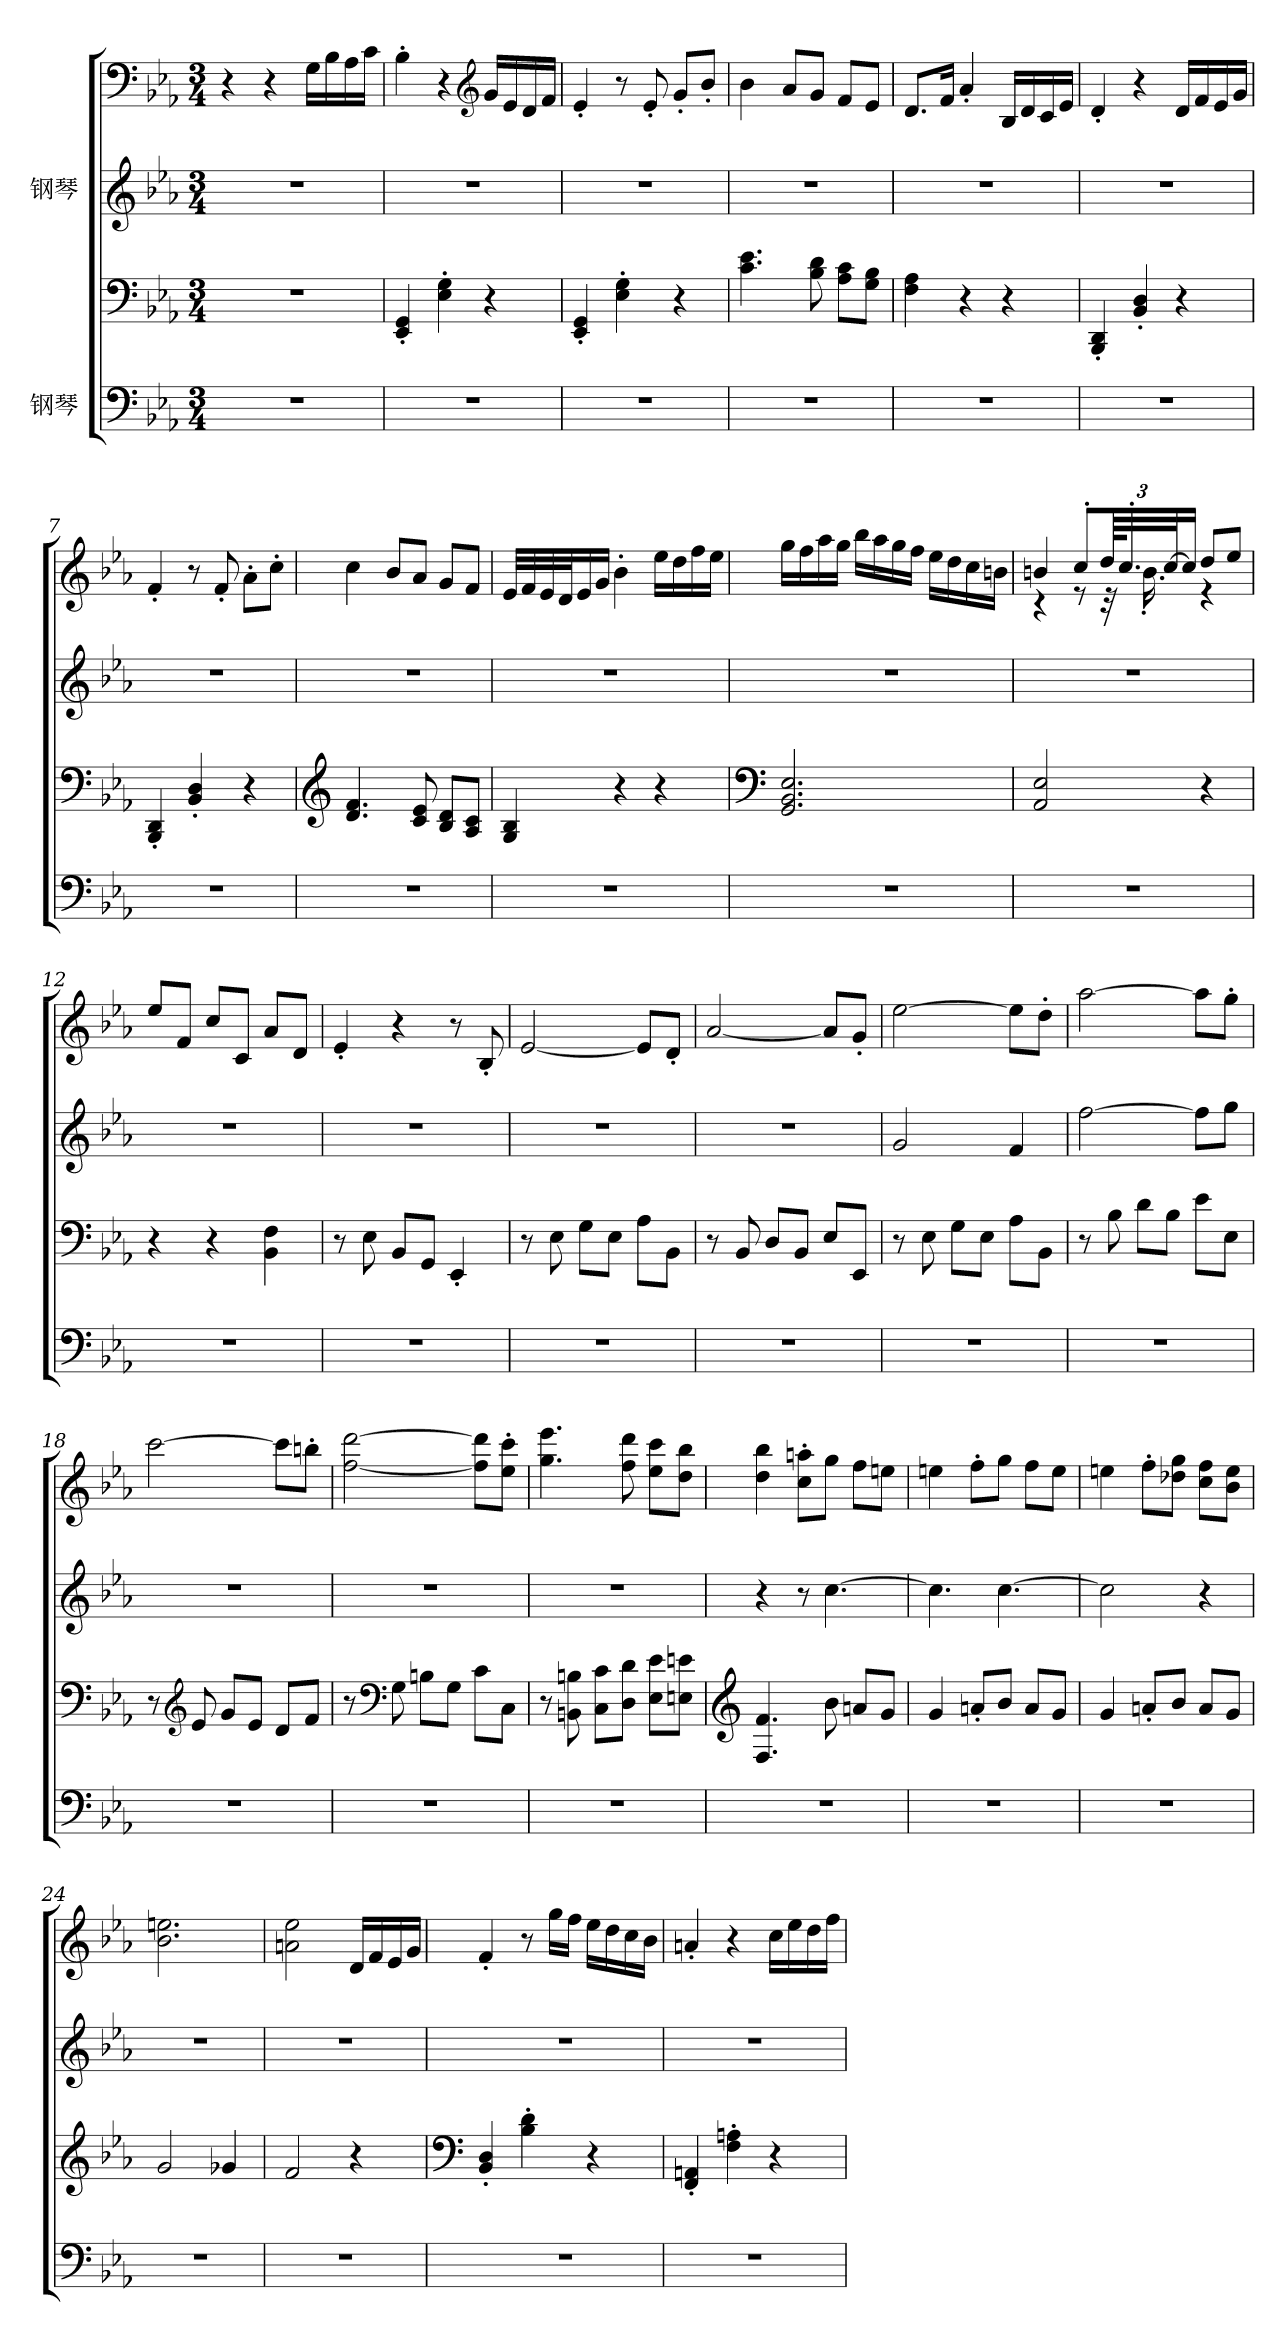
**kern	**kern	**kern	**kern
*part2	*part2	*part1	*part1
*staff4	*staff3	*staff2	*staff1
*I"钢琴	*	*I"钢琴	*
*clefF4	*clefF4	*clefG2	*clefF4
*k[b-e-a-]	*k[b-e-a-]	*k[b-e-a-]	*k[b-e-a-]
*M3/4	*M3/4	*M3/4	*M3/4
*MM135	*MM135	*MM135	*MM135
=1	=1	=1	=1
2.r	2.r	2.r	4r
.	.	.	4r
.	.	.	16G\LL
.	.	.	16B-\
.	.	.	16A-\
.	.	.	16c\JJ
=2	=2	=2	=2
2.r	4EE-/' 4GG/'	2.r	4B-'\
.	4E-\' 4G\'	.	4r
*	*	*	*clefG2
.	4r	.	16g/LL
.	.	.	16e-/
.	.	.	16d/
.	.	.	16f/JJ
=3	=3	=3	=3
2.r	4EE-/' 4GG/'	2.r	4e-'/
.	4E-\' 4G\'	.	8r
.	.	.	8e-'/
.	4r	.	8g'/L
.	.	.	8b-'/J
=4	=4	=4	=4
2.r	4.c\ 4.e-\	2.r	4b-\
.	.	.	8a-/L
.	8B-\ 8d\	.	8g/J
.	8A-\ 8c\L	.	8f/L
.	8G\ 8B-\J	.	8e-/J
=5	=5	=5	=5
2.r	4F\ 4A-\	2.r	8.d/L
.	.	.	16f/Jk
.	4r	.	4a-'/
.	4r	.	16B-/LL
.	.	.	16d/
.	.	.	16c/
.	.	.	16e-/JJ
!!LO:LB:g=z
=6	=6	=6	=6
2.r	4BBB-/' 4DD/'	2.r	4d'/
.	4BB-/' 4D/'	.	4r
.	4r	.	16d/LL
.	.	.	16f/
.	.	.	16e-/
.	.	.	16g/JJ
=7	=7	=7	=7
2.r	4BBB-/' 4DD/'	2.r	4f'/
.	4BB-/' 4D/'	.	8r
.	.	.	8f'/
.	4r	.	8a-'\L
.	.	.	8cc'\J
=8	=8	=8	=8
*	*clefG2	*	*
2.r	4.d/ 4.f/	2.r	4cc\
.	.	.	8b-/L
.	8c/ 8e-/	.	8a-/J
.	8B-/ 8d/L	.	8g/L
.	8A-/ 8c/J	.	8f/J
=9	=9	=9	=9
2.r	4G/ 4B-/	2.r	32e-/LLL
.	.	.	32f/
.	.	.	32e-/
.	.	.	32d/J
.	.	.	16e-/
.	.	.	16g/JJ
.	4r	.	4b-'\
.	4r	.	16ee-\LL
.	.	.	16dd\
.	.	.	16ff\
.	.	.	16ee-\JJ
!!LO:LB:g=z
=10	=10	=10	=10
*	*clefF4	*	*
2.r	2.GG/ 2.BB-/ 2.E-/	2.r	16gg\LL
.	.	.	16ff\
.	.	.	16aa-\
.	.	.	16gg\JJ
.	.	.	16bb-\LL
.	.	.	16aa-\
.	.	.	16gg\
.	.	.	16ff\JJ
.	.	.	16ee-\LL
.	.	.	16dd\
.	.	.	16cc\
.	.	.	16bn\JJ
=11	=11	=11	=11
*	*	*	*^
2.r	2AA-/ 2E-/	2.r	4bn/	4r
.	.	.	8cc'/L	8r
*	*	*	*Xbrackettup	*
.	.	.	96dd/KLL	32r
.	.	.	48.cc'/	.
.	.	.	.	16.b'\
.	.	.	[48cc/J	.
.	.	.	16cc/JJ]	.
.	4r	.	8dd/L	4r
.	.	.	8ee-/J	.
*	*	*	*v	*v
=12	=12	=12	=12
2.r	4r	2.r	8ee-/L
.	.	.	8f/J
.	4r	.	8cc/L
.	.	.	8c/J
.	4BB-\ 4F\	.	8a-/L
.	.	.	8d/J
=13	=13	=13	=13
2.r	8r	2.r	4e-'/
.	8E-\	.	.
.	8BB-/L	.	4r
.	8GG/J	.	.
.	4EE-'/	.	8r
.	.	.	8B-'/
!!LO:PB:g=z
=14	=14	=14	=14
2.r	8r	2.r	[2e-/
.	8E-\	.	.
.	8G\L	.	.
.	8E-\J	.	.
.	8A-\L	.	8e-/L]
.	8BB-\J	.	8d'/J
=15	=15	=15	=15
2.r	8r	2.r	[2a-/
.	8BB-/	.	.
.	8D/L	.	.
.	8BB-/J	.	.
.	8E-/L	.	8a-/L]
.	8EE-/J	.	8g'/J
=16	=16	=16	=16
2.r	8r	2g/	[2ee-\
.	8E-\	.	.
.	8G\L	.	.
.	8E-\J	.	.
.	8A-\L	4f/	8ee-\L]
.	8BB-\J	.	8dd'\J
=17	=17	=17	=17
2.r	8r	[2ff\	[2aa-\
.	8B-\	.	.
.	8d\L	.	.
.	8B-\J	.	.
.	8e-\L	8ff\L]	8aa-\L]
.	8E-\J	8gg\J	8gg'\J
=18	=18	=18	=18
2.r	8r	2.r	[2ccc\
*	*clefG2	*	*
.	8e-/	.	.
.	8g/L	.	.
.	8e-/J	.	.
.	8d/L	.	8ccc\L]
.	8f/J	.	8bbn'\J
!!LO:LB:g=z
=19	=19	=19	=19
2.r	8r	2.r	[2ff\ [2ddd\
*	*clefF4	*	*
.	8G\	.	.
.	8Bn\L	.	.
.	8G\J	.	.
.	8c\L	.	8ff\] 8ddd\]L
.	8C\J	.	8ee-\' 8ccc\'J
=20	=20	=20	=20
2.r	8r	2.r	4.gg\ 4.eee-\
.	8BBn\ 8Bn\	.	.
.	8C\ 8c\L	.	.
.	8D\ 8d\J	.	8ff\ 8ddd\
.	8E-\ 8e-\L	.	8ee-\ 8ccc\L
.	8En\ 8en\J	.	8dd\ 8bb-\J
=21	=21	=21	=21
*	*clefG2	*	*
2.r	4.F/ 4.f/	4r	4dd\ 4bb-\
.	.	8r	8cc\' 8aan\'L
.	8b-\	[4.cc\	8gg\J
.	8an/L	.	8ff\L
.	8g/J	.	8een\J
=22	=22	=22	=22
2.r	4g/	4.cc\]	4een\
.	8an'/L	.	8ff'\L
.	8b-/J	[4.cc\	8gg\J
.	8a/L	.	8ff\L
.	8g/J	.	8ee\J
=23	=23	=23	=23
2.r	4g/	2cc\]	4een\
.	8an'/L	.	8ff'\L
.	8b-/J	.	8dd-X\ 8gg\J
.	8a/L	4r	8cc\ 8ff\L
.	8g/J	.	8b-\ 8ee\J
!!LO:LB:g=z
=24	=24	=24	=24
2.r	2g/	2.r	2.b-\ 2.een\
.	4g-X/	.	.
=25	=25	=25	=25
*	*	*	*MM60
2.r	2f/	2.r	2an\ 2ee-\
*	*	*	*MM135
.	4r	.	16d/LL
.	.	.	16f/
.	.	.	16e-/
.	.	.	16g/JJ
=26	=26	=26	=26
*	*clefF4	*	*
2.r	4BB-/' 4D/'	2.r	4f'/
.	4B-\' 4d\'	.	8r
.	.	.	16gg\LL
.	.	.	16ff\JJ
.	4r	.	16ee-\LL
.	.	.	16dd\
.	.	.	16cc\
.	.	.	16b-\JJ
=27	=27	=27	=27
2.r	4FF/' 4AAn/'	2.r	4an'/
.	4F\' 4An\'	.	4r
.	4r	.	16cc\LL
.	.	.	16ee-\
.	.	.	16dd\
.	.	.	16ff\JJ
=	=	=	=
*-	*-	*-	*-
